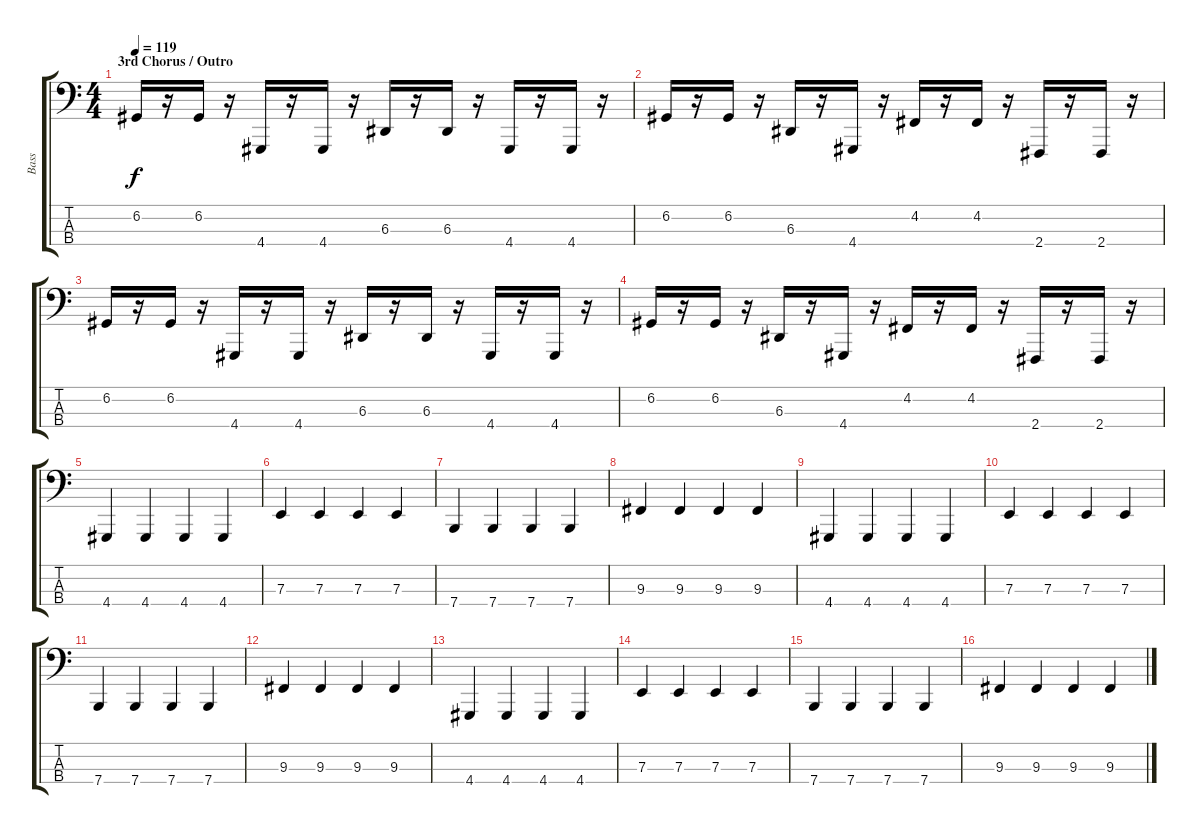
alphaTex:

\track ("Bass" "Bass") {instrument lead2sawtooth}
\staff {score tabs}
\tuning (G2 D2 A1 E1) {hide}
\ts (4 4)
\section ("" "3rd Chorus / Outro")
\tempo 119
\clef f4
\ks c
6.2.16{dy f} r.16 6.2.16 r.16 4.4.16 r.16 4.4.16 r.16 6.3.16 r.16 6.3.16 r.16 4.4.16 r.16 4.4.16 r.16 |
6.2.16 r.16 6.2.16 r.16 6.3.16 r.16 4.4.16 r.16 4.2.16 r.16 4.2.16 r.16 2.4.16 r.16 2.4.16 r.16 |
6.2.16 r.16 6.2.16 r.16 4.4.16 r.16 4.4.16 r.16 6.3.16 r.16 6.3.16 r.16 4.4.16 r.16 4.4.16 r.16 |
6.2.16 r.16 6.2.16 r.16 6.3.16 r.16 4.4.16 r.16 4.2.16 r.16 4.2.16 r.16 2.4.16 r.16 2.4.16 r.16 |
4.4.4 4.4.4 4.4.4 4.4.4 |
7.3.4 7.3.4 7.3.4 7.3.4 |
7.4.4 7.4.4 7.4.4 7.4.4 |
9.3.4 9.3.4 9.3.4 9.3.4 |
4.4.4 4.4.4 4.4.4 4.4.4 |
7.3.4 7.3.4 7.3.4 7.3.4 |
7.4.4 7.4.4 7.4.4 7.4.4 |
9.3.4 9.3.4 9.3.4 9.3.4 |
4.4.4 4.4.4 4.4.4 4.4.4 |
7.3.4 7.3.4 7.3.4 7.3.4 |
7.4.4 7.4.4 7.4.4 7.4.4 |
9.3.4 9.3.4 9.3.4 9.3.4
